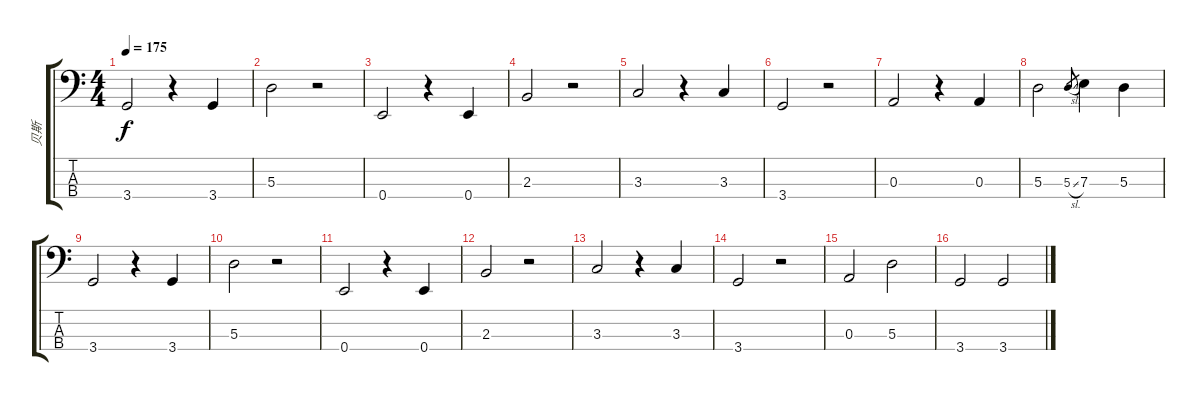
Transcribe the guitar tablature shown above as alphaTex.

\track ("贝斯" "贝斯") {instrument electricbassfinger}
\staff {score tabs}
\tuning (G2 D2 A1 E1) {hide}
\ts (4 4)
\tempo 175
\clef f4
\ks c
3.4.2{dy f} r.4 3.4.4 |
5.3.2 r.2 |
0.4.2 r.4 0.4.4 |
2.3.2 r.2 |
3.3.2 r.4 3.3.4 |
3.4.2 r.2 |
0.3.2 r.4 0.3.4 |
5.3.2 5.3{sl}.8{gr} 7.3.4 5.3.4 |
3.4.2 r.4 3.4.4 |
5.3.2 r.2 |
0.4.2 r.4 0.4.4 |
2.3.2 r.2 |
3.3.2 r.4 3.3.4 |
3.4.2 r.2 |
0.3.2 5.3.2 |
3.4.2 3.4.2
